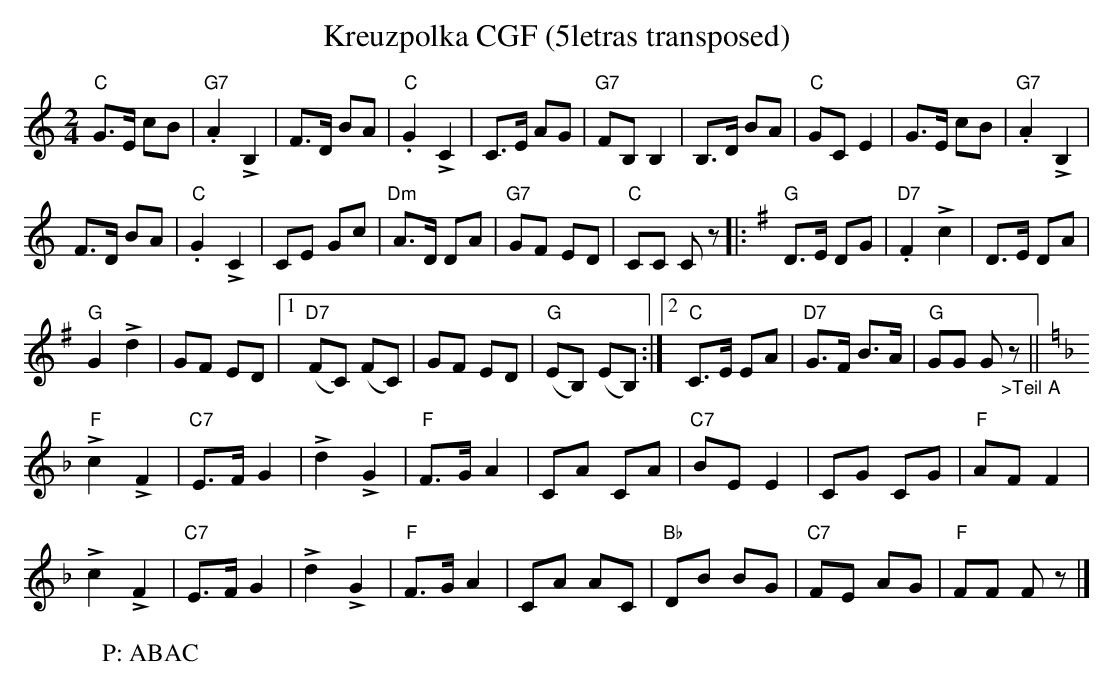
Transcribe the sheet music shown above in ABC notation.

X:1
T:Kreuzpolka CGF (5letras transposed)
W:P: ABAC
M:2/4
L:1/8
K:C transpose=3 %%MIDI gchordon
"C"G>E cB | "G7".A2!>!B,2 | F>D BA | "C".G2!>!C2 | C>E AG | "G7"FB,B,2 | B,>D BA | "C"GCE2 | G>E cB | "G7".A2!>!B,2 |
F>D BA | "C".G2!>!C2 | CE Gc | "Dm"A>D DA | "G7"GF ED | "C"CC Cz |: [K:G] "G"D>E DG | "D7".F2!>!c2 | D>E DA |
"G"G2!>!d2 | GF ED |1 "D7"(FC) (FC) | GF ED | "G"(EB,) (EB,) :|2 "C"C>E EA | "D7"G>F B>A | "G"GG G"_>Teil A"z || [K:F]
"F"!>!c2!>!F2 | "C7"E>FG2 | !>!d2!>!G2 | "F"F>GA2 | CA CA | "C7"BEE2 | CG CG | "F"AFF2 |
!>!c2!>!F2 | "C7"E>FG2 | !>!d2!>!G2 | "F"F>GA2 | CA AC | "Bb"DB BG | "C7"FE AG | "F"FF Fz |]
